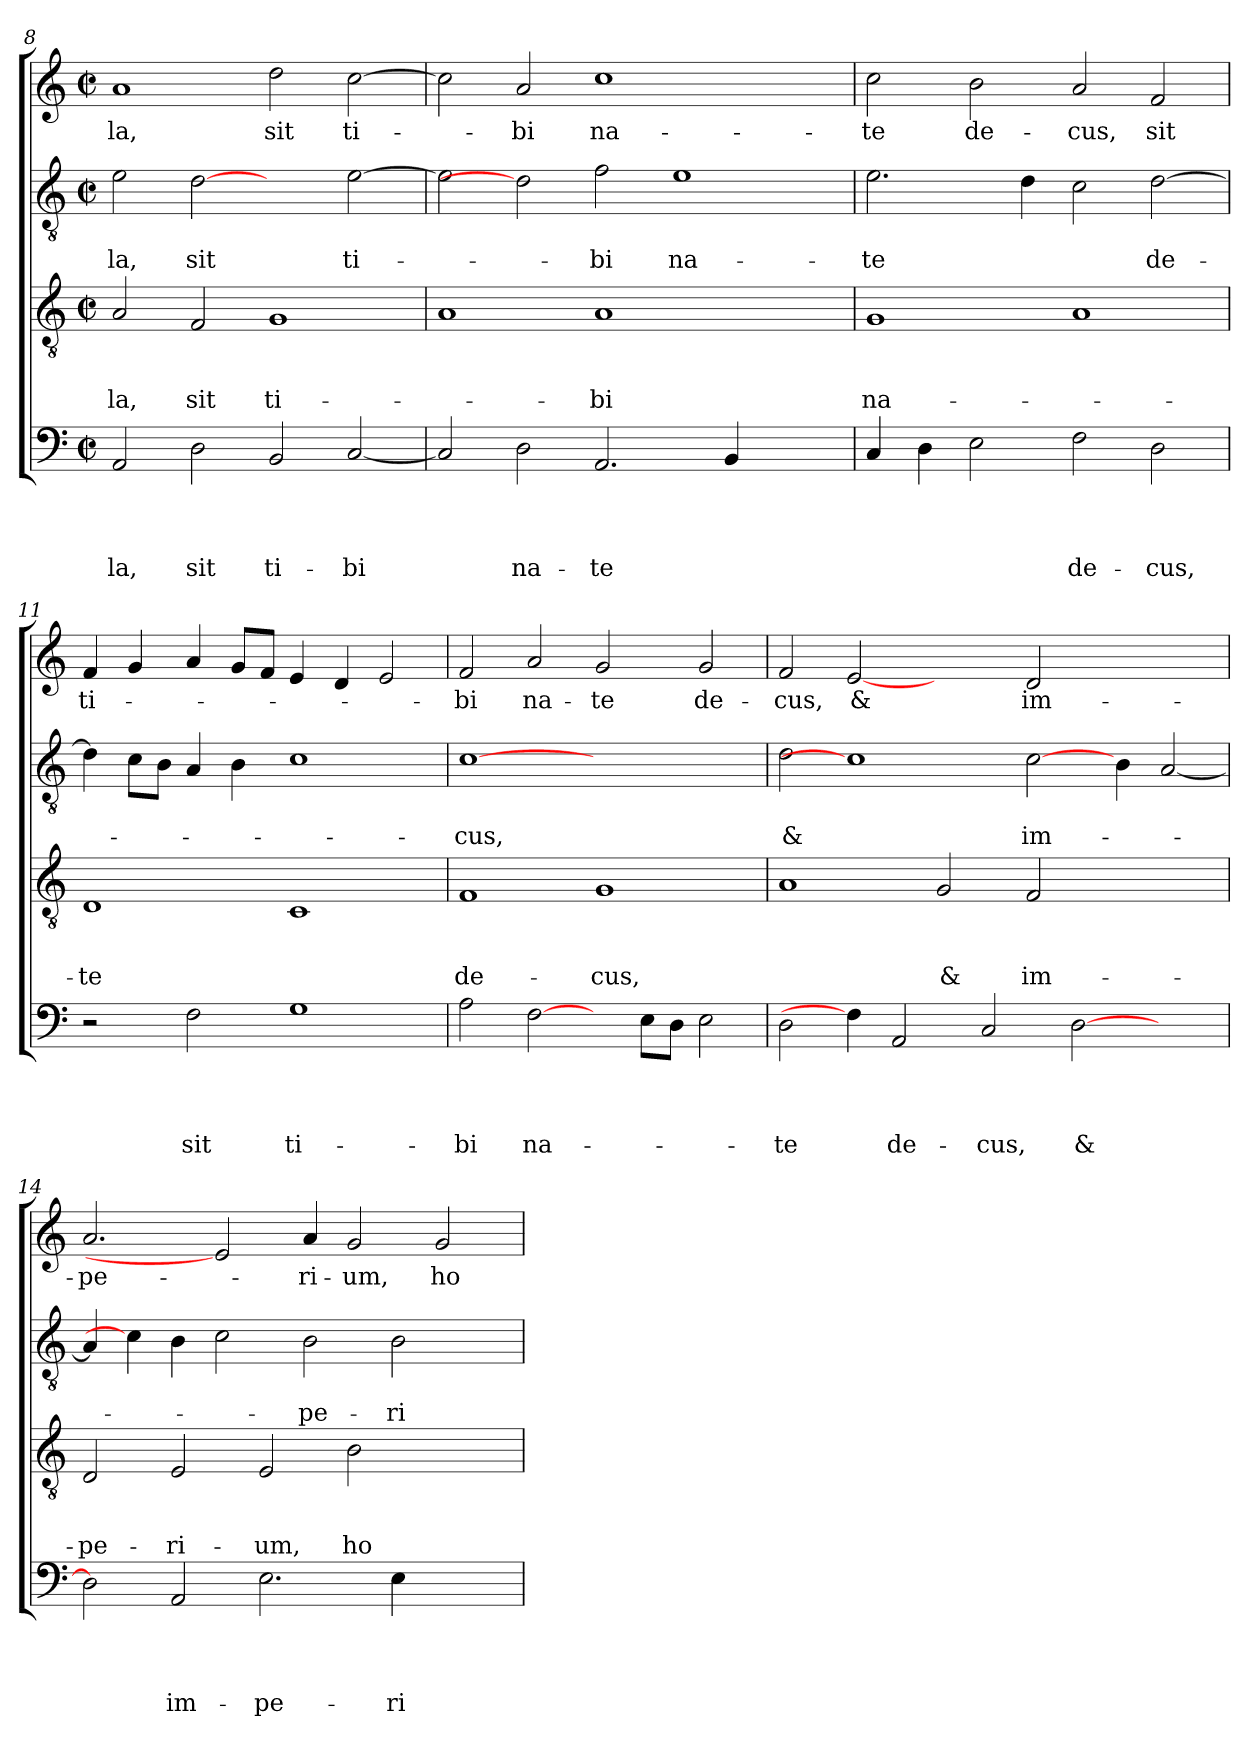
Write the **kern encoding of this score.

**kern	**text	**text	**text	**text	**kern	**text	**text	**text	**kern	**text	**text	**kern	**text
*part4	*part4	*part4	*part4	*part4	*part3	*part3	*part3	*part3	*part2	*part2	*part2	*part1	*part1
*staff4	*staff4	*staff4	*staff4	*staff4	*staff3	*staff3	*staff3	*staff3	*staff2	*staff2	*staff2	*staff1	*staff1
*clefF4	*	*	*	*	*clefGv2	*	*	*	*clefGv2	*	*	*clefG2	*
*k[]	*	*	*	*	*k[]	*	*	*	*k[]	*	*	*k[]	*
*C:	*	*	*	*	*C:	*	*	*	*C:	*	*	*C:	*
*M2/2	*	*	*	*	*M2/2	*	*	*	*M2/2	*	*	*M2/2	*
*met(c|)	*	*	*	*	*met(c|)	*	*	*	*met(c|)	*	*	*met(c|)	*
=8	=8	=8	=8	=8	=8	=8	=8	=8	=8	=8	=8	=8	=8
!	!	!	!	!LO:LY:b	!	!	!	!LO:LY:b	!	!	!LO:LY:b	!	!LO:LY:b
2AA/	.	.	.	-la,	2A/	.	.	-la,	2e\	.	-la,	1a	-la,
!	!	!	!	!LO:LY:b	!	!	!	!LO:LY:b	!	!	!LO:LY:b	!	!
2D\	.	.	.	sit	2F/	.	.	sit	[2d	.	sit	.	.
!	!	!	!	!LO:LY:b	!	!	!	!LO:LY:b	!	!	!	!	!LO:LY:b
2BB/	.	.	.	ti-	1G	.	.	ti-	2ryy	.	.	2dd\	sit
!	!	!	!	!LO:LY:b	!	!	!	!	!	!	!LO:LY:b	!	!LO:LY:b
[2C/	.	.	.	-bi	.	.	.	.	[2e\	.	ti-	[2cc\	ti-
=9	=9	=9	=9	=9	=9	=9	=9	=9	=9	=9	=9	=9	=9
2C/]	.	.	.	.	1A	.	.	.	2e\]	.	.	2cc\]	.
!	!	!	!	!LO:LY:b	!	!	!	!	!	!	!	!	!LO:LY:b
2D\	.	.	.	na-	.	.	.	.	2d]	.	.	2a/	-bi
!	!	!	!	!LO:LY:b	!	!	!	!LO:LY:b	!	!	!LO:LY:b	!	!LO:LY:b
2.AA/	.	.	.	-te	1A	.	.	-bi	2f\	.	-bi	1cc	na-
!	!	!	!	!	!	!	!	!	!	!	!LO:LY:b	!	!
.	.	.	.	.	.	.	.	.	1e	.	na-	.	.
4BB/	.	.	.	.	.	.	.	.	.	.	.	.	.
2ryy	.	.	.	.	2ryy	.	.	.	.	.	.	2ryy	.
=10	=10	=10	=10	=10	=10	=10	=10	=10	=10	=10	=10	=10	=10
!	!	!	!	!	!	!	!	!LO:LY:b	!	!	!LO:LY:b	!	!LO:LY:b
4C/	.	.	.	.	1G	.	.	na-	2.e\	.	-te	2cc\	-te
4D\	.	.	.	.	.	.	.	.	.	.	.	.	.
!	!	!	!	!	!	!	!	!	!	!	!	!	!LO:LY:b
2E\	.	.	.	.	.	.	.	.	.	.	.	2b\	de-
.	.	.	.	.	.	.	.	.	4d\	.	.	.	.
!	!	!	!	!LO:LY:b	!	!	!	!	!	!	!	!	!LO:LY:b
2F\	.	.	.	de-	1A	.	.	.	2c\	.	.	2a/	-cus,
!	!	!	!	!LO:LY:b	!	!	!	!	!	!	!LO:LY:b	!	!LO:LY:b
2D\	.	.	.	-cus,	.	.	.	.	[2d\	.	de-	2f/	sit
!!LO:LB:g=z
=11	=11	=11	=11	=11	=11	=11	=11	=11	=11	=11	=11	=11	=11
!	!	!	!	!	!	!	!	!LO:LY:b	!	!	!	!	!LO:LY:b
2r	.	.	.	.	1D	.	.	-te	4d\]	.	.	4f/	ti-
.	.	.	.	.	.	.	.	.	8c\L	.	.	4g/	.
.	.	.	.	.	.	.	.	.	8B\J	.	.	.	.
!	!	!	!	!LO:LY:b	!	!	!	!	!	!	!	!	!
2F\	.	.	.	sit	.	.	.	.	4A/	.	.	4a/	.
.	.	.	.	.	.	.	.	.	4B\	.	.	8g/L	.
.	.	.	.	.	.	.	.	.	.	.	.	8f/J	.
!	!	!	!	!LO:LY:b	!	!	!	!	!	!	!	!	!
1G	.	.	.	ti-	1C	.	.	.	1c	.	.	4e/	.
.	.	.	.	.	.	.	.	.	.	.	.	4d/	.
.	.	.	.	.	.	.	.	.	.	.	.	2e/	.
=12	=12	=12	=12	=12	=12	=12	=12	=12	=12	=12	=12	=12	=12
!	!	!	!	!LO:LY:b	!	!	!	!LO:LY:b	!	!	!LO:LY:b	!	!LO:LY:b
2A\	.	.	.	-bi	1F	.	.	de-	[1c	.	-cus,	2f/	-bi
!	!	!	!	!LO:LY:b	!	!	!	!	!	!	!	!	!LO:LY:b
[2F\	.	.	.	na-	.	.	.	.	.	.	.	2a/	na-
!	!	!	!	!	!	!	!	!LO:LY:b	!	!	!	!	!LO:LY:b
4ryy	.	.	.	.	1G	.	.	-cus,	1ryy	.	.	2g/	-te
8E\L	.	.	.	.	.	.	.	.	.	.	.	.	.
8D\J	.	.	.	.	.	.	.	.	.	.	.	.	.
!	!	!	!	!	!	!	!	!	!	!	!	!	!LO:LY:b
2E\	.	.	.	.	.	.	.	.	.	.	.	2g/	de-
=13	=13	=13	=13	=13	=13	=13	=13	=13	=13	=13	=13	=13	=13
!	!	!	!	!LO:LY:b	!	!	!	!	!	!	!LO:LY:b	!	!LO:LY:b
2D\	.	.	.	-te	1A	.	.	.	2d\	.	&	2f/	-cus,
!	!	!	!	!	!	!	!	!	!	!	!	!	!LO:LY:b
4F\]	.	.	.	.	.	.	.	.	1c]	.	.	[2e	&
!	!	!	!	!LO:LY:b	!	!	!	!	!	!	!	!	!
2AA/	.	.	.	de-	.	.	.	.	.	.	.	.	.
!	!	!	!	!	!	!	!	!LO:LY:b	!	!	!	!	!
.	.	.	.	.	2G/	.	.	&	.	.	.	2ryy	.
!	!	!	!	!LO:LY:b	!	!	!	!	!	!	!	!	!
2C/	.	.	.	-cus,	.	.	.	.	.	.	.	.	.
!	!	!	!	!	!	!	!	!LO:LY:b	!	!	!LO:LY:b	!	!LO:LY:b
.	.	.	.	.	2F/	.	.	im-	[2c\	.	im-	2d/	im-
!	!	!	!	!LO:LY:b	!	!	!	!	!	!	!	!	!
[2D\	.	.	.	&	.	.	.	.	.	.	.	.	.
.	.	.	.	.	2.ryy	.	.	.	4B\	.	.	2.ryy	.
2ryy	.	.	.	.	.	.	.	.	[2A/	.	.	.	.
=14	=14	=14	=14	=14	=14	=14	=14	=14	=14	=14	=14	=14	=14
!	!	!	!	!	!	!	!	!LO:LY:b	!	!	!	!	!LO:LY:b
2D\]	.	.	.	.	2D/	.	.	-pe-	4A/]	.	.	2.a/	-pe-
.	.	.	.	.	.	.	.	.	4c\]	.	.	.	.
!	!	!	!	!LO:LY:b	!	!	!	!LO:LY:b	!	!	!	!	!
2AA/	.	.	.	im-	2E/	.	.	-ri-	4B\	.	.	.	.
.	.	.	.	.	.	.	.	.	2c\	.	.	2e]	.
!	!	!	!	!LO:LY:b	!	!	!	!LO:LY:b	!	!	!	!	!
2.E\	.	.	.	-pe-	2E/	.	.	-um,	.	.	.	.	.
!	!	!	!	!	!	!	!	!	!	!	!LO:LY:b	!	!LO:LY:b
.	.	.	.	.	.	.	.	.	2B\	.	-pe-	4a/	-ri-
!	!	!	!	!	!	!	!	!LO:LY:b	!	!	!	!	!LO:LY:b
.	.	.	.	.	2B\	.	.	ho-	.	.	.	2g/	-um,
!	!	!	!	!LO:LY:b	!	!	!	!	!	!	!LO:LY:b	!	!
4E\	.	.	.	-ri-	.	.	.	.	2B\	.	-ri-	.	.
!	!	!	!	!	!	!	!	!	!	!	!	!	!LO:LY:b
2ryy	.	.	.	.	2ryy	.	.	.	.	.	.	2g/	ho-
.	.	.	.	.	.	.	.	.	4ryy	.	.	.	.
=	=	=	=	=	=	=	=	=	=	=	=	=	=
*-	*-	*-	*-	*-	*-	*-	*-	*-	*-	*-	*-	*-	*-
